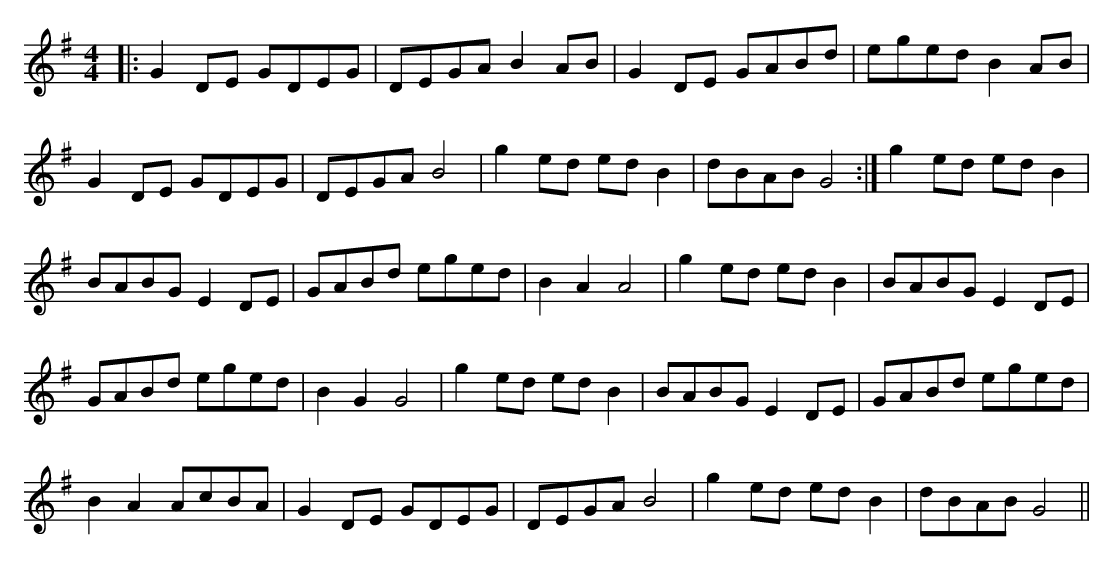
X:1
M:4/4
K:G
|:G2DE GDEG|DEGA B2AB|G2DE GABd|eged B2AB|
G2DE GDEG|DEGA B4|g2ed edB2|dBAB G4:|g2ed edB2|
BABG E2DE|GABd eged|B2A2 A4|g2ed edB2|BABG E2DE|
GABd eged|B2G2 G4|g2ed edB2|BABG E2DE|GABd eged|
B2A2 AcBA|G2DE GDEG|DEGA B4|g2ed edB2|dBAB G4||
